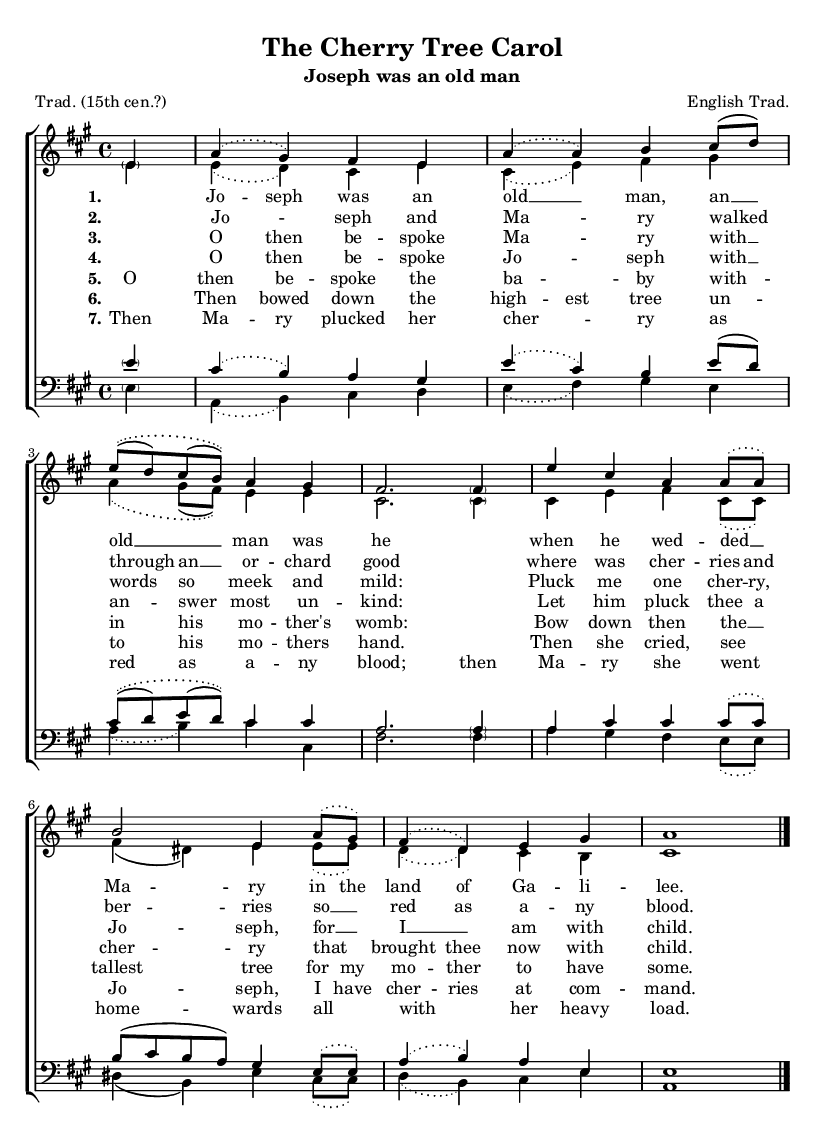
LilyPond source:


\version "2.14.0"
\header {
  filename = "cherry_tree.ly"
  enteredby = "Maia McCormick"
  composer = "English Trad."
  poet = "Trad. (15th cen.?)"
  title = "The Cherry Tree Carol"
  subtitle = "Joseph was an old man"
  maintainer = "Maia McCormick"
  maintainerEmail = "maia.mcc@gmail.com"
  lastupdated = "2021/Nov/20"
}

\include "header.ly"

global= {
  \preamble

  \time 4/4
  \key a \major
}

sop = \context Voice = "sop" \relative c'   {
  \voiceOne \slurDotted \phrasingSlurDotted
  \partial 4 \parenthesize e4
  a( gis) fis e |
  a( a) b4 \slurSolid cis8( d) | \break
  e\(( d) cis( b)\) a4 gis |
  fis2. \parenthesize fis4 |

  \slurDotted
  e'4 cis a a8( a) | \break
  b2 e,4 a8( gis) |
  fis4( d) e gis |
  a1 \bar "|."
}

alto=\context Voice = "alto" \relative c'  {
  \voiceTwo \slurDotted \phrasingSlurDotted
  \partial 4 \parenthesize e4
  e( d) cis e |
  cis( e) fis gis |
  \slurSolid
  a\( gis8( fis)\) e4 e |
  cis2. \parenthesize cis4 |

  \slurDotted
  cis e fis cis8 (cis) |
  \slurSolid
  fis4( dis) e \slurDotted e8( e)|
  d4( d) cis b |
  cis1 \bar "|."
}

tenor = \context Voice = "tenor" \relative c' {
  \voiceOne \phrasingSlurDotted
  \partial 4 \parenthesize e4
  \slurDotted
  cis( b) a gis |
  e'( cis) b \slurSolid e8( d) |
  cis\(( d) e( d)\) cis4 cis |
  a2. \parenthesize a4 |

  \slurDotted
  a cis cis cis8( cis) | \slurSolid
  b( cis b a) gis4 \slurDotted e8( e) |
  a4( b) a e |
  e1 \bar "|."
}

bass = \context Voice = "bass" \relative c {
  \voiceTwo
  \partial 4 \parenthesize e4
  \slurDotted
  a,4( b) cis d |
  e( fis) gis e |
  a( b) cis cis, |
  fis2. \parenthesize fis4 |

  \slurDotted
  a gis fis e8( e) | \slurSolid
  dis4( b) e \slurDotted cis8( cis) |
  d4( b) cis e |
  a,1 \bar "|."
}
accomp=\chordmode {

}


stanzaa = \lyricmode {
  \set ignoreMelismata = ##t
  \skip 1
  Jo -- seph was an old __ _ man,
  an __ _ old __ _ _ _ man was he \skip 1
  when he wed -- ded __ _ Ma -- ry
  in the land of Ga -- li -- lee.
}
stanzab = \lyricmode {
  \skip 1
  Jo  -- seph and Ma -- ry
  walked \set ignoreMelismata = ##t
    through _ an __ _ or -- chard good \skip 1
  where was cher -- ries and ber -- ries
  so __ _ red as a -- ny blood.
}
stanzac = \lyricmode {
  \set ignoreMelismata = ##t
  \skip 1
  O then \set ignoreMelismata = ##f
    be -- spoke Ma -- ry
  with __ words so meek and mild: \skip 1

  % TODO: quotes
  \set ignoreMelismata = ##t
  Pluck me one cher -- ry, Jo -- seph,
  for __ _ I __ _ am with child.
}
stanzad = \lyricmode {
  \set ignoreMelismata = ##t
  \skip 1
  O then \set ignoreMelismata = ##f
    be -- spoke Jo -- seph
  with __ an -- swer most un -- kind: \skip 1
  \set ignoreMelismata = ##t
  Let him pluck thee a cher -- ry
  that _ brought thee now with child.
}

stanzae = \lyricmode {
  \set ignoreMelismata = ##t
  O then \set ignoreMelismata = ##f
    be -- spoke the ba -- by
  with -- in his mo -- ther's womb: \skip1
  Bow down then the __ tallest tree
  \set ignoreMelismata = ##t
  for my mo -- ther to have some.
}

stanzaf = \lyricmode {
  \set ignoreMelismata = ##t
  \skip 1
  Then bowed down the high -- est tree
  \set ignoreMelismata = ##f
  un -- to his mo -- thers hand. \skip1
  Then she cried, see Jo -- seph,
  \set ignoreMelismata = ##t
  I have cher -- ries at com -- mand.
}

stanzag = \lyricmode {
  \set ignoreMelismata = ##t
  Then Ma -- ry \set ignoreMelismata = ##f
    plucked her cher -- ry
  as red as a -- ny blood;
  then Ma -- ry she went home -- wards
  all with her heavy load.

}

\score {
  \context ChoirStaff <<
    \unset ChoirStaff.melismaBusyProperties
    \context Staff ="upper"  { \clef "G" <<
      \global
      \sop
      \alto
    >>}

    \lyricsto "sop" \context Lyrics = "stanza-1" {
      \set stanza = "1."
      \stanzaa }
    \lyricsto "sop" \context Lyrics = "stanza-2" {
      \set stanza = "2."
      \stanzab }
    \lyricsto "sop" \context Lyrics = "stanza-3" {
      \set stanza = "3."
      \stanzac }
    \lyricsto "sop" \context Lyrics = "stanza-4" {
      \set stanza = "4."
      \stanzad }
    \lyricsto "sop" \context Lyrics = "stanza-5" {
      \set stanza = "5."
      \stanzae }
    \lyricsto "sop" \context Lyrics = "stanza-6" {
      \set stanza = "6."
      \stanzaf }
    \lyricsto "sop" \context Lyrics = "stanza-7" {
      \set stanza = "7."
      \stanzag }
    \context Staff = "lower"  { \clef "F"<<
      \global
      \tenor
      \bass
    >>}
  >>
}
